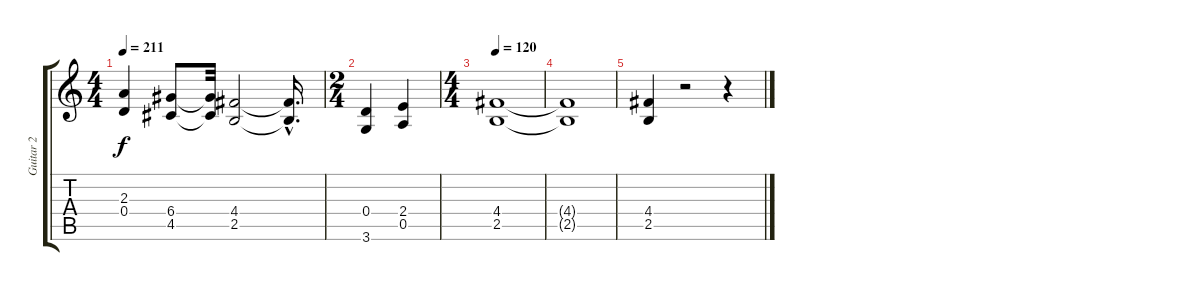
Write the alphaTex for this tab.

\track ("Guitar 2" "Guitar 2") {instrument overdrivenguitar}
\staff {score tabs}
\tuning (E4 B3 G3 D3 A2 E2) {hide}
\ts (4 4)
\tempo 211
\clef g2
\ks c
(2.3 0.4).4{dy f} (6.4 4.5).8 (6.4{t} 4.5{t}).32 (4.4 2.5).2 (4.4{hac t} 2.5{hac t}).16{d} |
\ts (2 4)
(0.4 3.6).4 (2.4 0.5).4 |
\ts (4 4)
\tempo 120
(4.4 2.5).1 |
(4.4{t} 2.5{t}).1 |
(4.4 2.5).4 r.2 r.4
